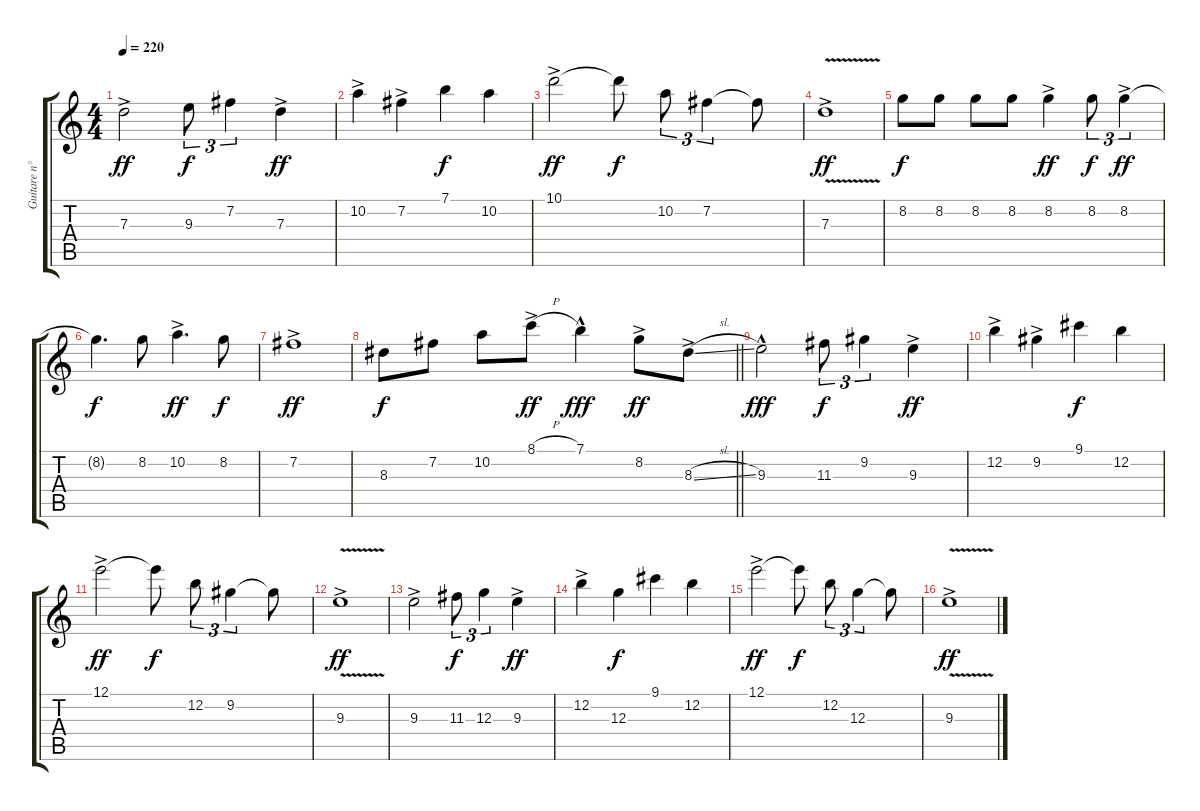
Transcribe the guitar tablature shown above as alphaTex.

\track ("Guitare n°2" "Guitare n°") {instrument acousticguitarsteel}
\staff {score tabs}
\tuning (E4 B3 G3 D3 A2 E2) {hide}
\ts (4 4)
\tempo 220
\clef g2
\ks c
7.3{ac}.2{dy ff} 9.3.8{tu (3 2) dy f} 7.2.4{tu (3 2)} 7.3{ac}.4{dy ff} |
10.2{ac}.4 7.2{ac}.4 7.1.4{dy f} 10.2.4 |
10.1{ac}.2{dy ff} 10.1{t}.8{dy f} 10.2.8{tu (3 2)} 7.2.4{tu (3 2)} 7.2{t}.8 |
7.3{v ac}.1{dy ff} |
8.2.8{dy f} 8.2.8 8.2.8 8.2.8 8.2{ac}.4{dy ff} 8.2.8{tu (3 2) dy f} 8.2{ac}.4{tu (3 2) dy ff} |
8.2{t}.4{d dy f} 8.2.8 10.2{ac}.4{d dy ff} 8.2.8{dy f} |
7.2{ac}.1{dy ff} |
\barLineRight lightlight
8.3.8{dy f} 7.2.8 10.2.8 8.1{h ac}.8{dy ff} 7.1{hac}.4{dy fff} 8.2{ac}.8{dy ff} 8.3{sl ac}.8 |
9.3{hac}.2{dy fff} 11.3.8{tu (3 2) dy f} 9.2.4{tu (3 2)} 9.3{ac}.4{dy ff} |
12.2{ac}.4 9.2{ac}.4 9.1.4{dy f} 12.2.4 |
12.1{ac}.2{dy ff} 12.1{t}.8{dy f} 12.2.8{tu (3 2)} 9.2.4{tu (3 2)} 9.2{t}.8 |
9.3{v ac}.1{dy ff} |
9.3{ac}.2 11.3.8{tu (3 2) dy f} 12.3.4{tu (3 2)} 9.3{ac}.4{dy ff} |
12.2{ac}.4 12.3.4{dy f} 9.1.4 12.2.4 |
12.1{ac}.2{dy ff} 12.1{t}.8{dy f} 12.2.8{tu (3 2)} 12.3.4{tu (3 2)} 12.3{t}.8 |
9.3{v ac}.1{dy ff}
